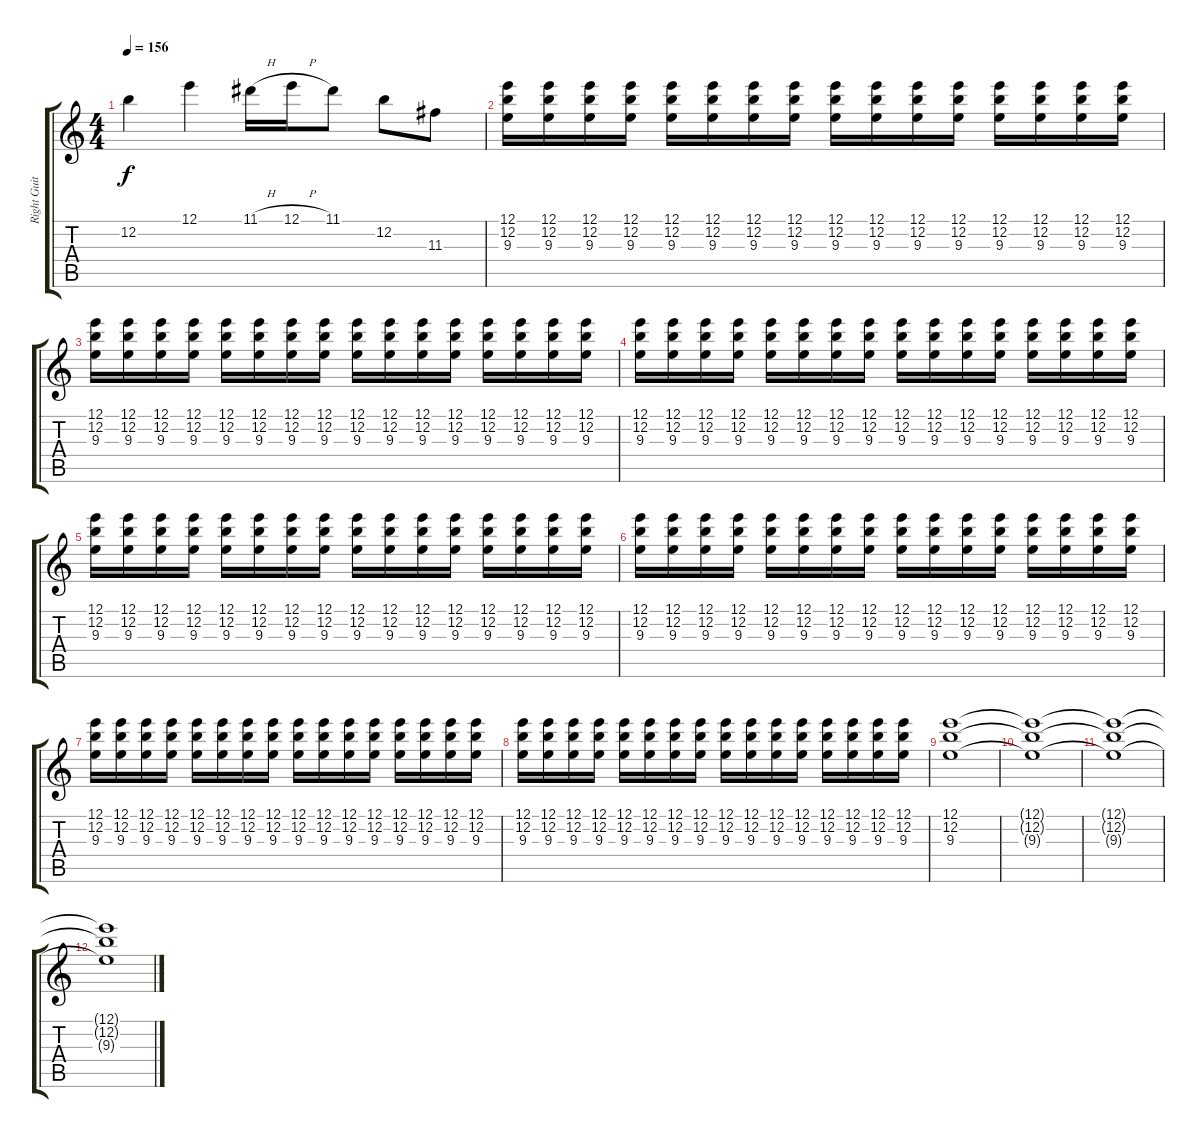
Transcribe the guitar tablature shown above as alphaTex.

\track ("Right Guitar (lead)" "Right Guit") {instrument distortionguitar}
\staff {score tabs}
\tuning (E4 B3 G3 D3 A2 D2) {hide}
\ts (4 4)
\tempo 156
\clef g2
\ks c
12.2{t}.4{dy f} 12.1.4 11.1{h}.16 12.1{h}.16 11.1.8 12.2.8 11.3.8 |
(12.1 12.2 9.3).16 (12.1 12.2 9.3).16 (12.1 12.2 9.3).16 (12.1 12.2 9.3).16 (12.1 12.2 9.3).16 (12.1 12.2 9.3).16 (12.1 12.2 9.3).16 (12.1 12.2 9.3).16 (12.1 12.2 9.3).16 (12.1 12.2 9.3).16 (12.1 12.2 9.3).16 (12.1 12.2 9.3).16 (12.1 12.2 9.3).16 (12.1 12.2 9.3).16 (12.1 12.2 9.3).16 (12.1 12.2 9.3).16 |
(12.1 12.2 9.3).16 (12.1 12.2 9.3).16 (12.1 12.2 9.3).16 (12.1 12.2 9.3).16 (12.1 12.2 9.3).16 (12.1 12.2 9.3).16 (12.1 12.2 9.3).16 (12.1 12.2 9.3).16 (12.1 12.2 9.3).16 (12.1 12.2 9.3).16 (12.1 12.2 9.3).16 (12.1 12.2 9.3).16 (12.1 12.2 9.3).16 (12.1 12.2 9.3).16 (12.1 12.2 9.3).16 (12.1 12.2 9.3).16 |
(12.1 12.2 9.3).16 (12.1 12.2 9.3).16 (12.1 12.2 9.3).16 (12.1 12.2 9.3).16 (12.1 12.2 9.3).16 (12.1 12.2 9.3).16 (12.1 12.2 9.3).16 (12.1 12.2 9.3).16 (12.1 12.2 9.3).16 (12.1 12.2 9.3).16 (12.1 12.2 9.3).16 (12.1 12.2 9.3).16 (12.1 12.2 9.3).16 (12.1 12.2 9.3).16 (12.1 12.2 9.3).16 (12.1 12.2 9.3).16 |
(12.1 12.2 9.3).16 (12.1 12.2 9.3).16 (12.1 12.2 9.3).16 (12.1 12.2 9.3).16 (12.1 12.2 9.3).16 (12.1 12.2 9.3).16 (12.1 12.2 9.3).16 (12.1 12.2 9.3).16 (12.1 12.2 9.3).16 (12.1 12.2 9.3).16 (12.1 12.2 9.3).16 (12.1 12.2 9.3).16 (12.1 12.2 9.3).16 (12.1 12.2 9.3).16 (12.1 12.2 9.3).16 (12.1 12.2 9.3).16 |
(12.1 12.2 9.3).16 (12.1 12.2 9.3).16 (12.1 12.2 9.3).16 (12.1 12.2 9.3).16 (12.1 12.2 9.3).16 (12.1 12.2 9.3).16 (12.1 12.2 9.3).16 (12.1 12.2 9.3).16 (12.1 12.2 9.3).16 (12.1 12.2 9.3).16 (12.1 12.2 9.3).16 (12.1 12.2 9.3).16 (12.1 12.2 9.3).16 (12.1 12.2 9.3).16 (12.1 12.2 9.3).16 (12.1 12.2 9.3).16 |
(12.1 12.2 9.3).16 (12.1 12.2 9.3).16 (12.1 12.2 9.3).16 (12.1 12.2 9.3).16 (12.1 12.2 9.3).16 (12.1 12.2 9.3).16 (12.1 12.2 9.3).16 (12.1 12.2 9.3).16 (12.1 12.2 9.3).16 (12.1 12.2 9.3).16 (12.1 12.2 9.3).16 (12.1 12.2 9.3).16 (12.1 12.2 9.3).16 (12.1 12.2 9.3).16 (12.1 12.2 9.3).16 (12.1 12.2 9.3).16 |
(12.1 12.2 9.3).16 (12.1 12.2 9.3).16 (12.1 12.2 9.3).16 (12.1 12.2 9.3).16 (12.1 12.2 9.3).16 (12.1 12.2 9.3).16 (12.1 12.2 9.3).16 (12.1 12.2 9.3).16 (12.1 12.2 9.3).16 (12.1 12.2 9.3).16 (12.1 12.2 9.3).16 (12.1 12.2 9.3).16 (12.1 12.2 9.3).16 (12.1 12.2 9.3).16 (12.1 12.2 9.3).16 (12.1 12.2 9.3).16 |
(12.1 12.2 9.3).1{volume 10} |
(12.1{t} 12.2{t} 9.3{t}).1 |
(12.1{t} 12.2{t} 9.3{t}).1{volume 5} |
(12.1{t} 12.2{t} 9.3{t}).1
